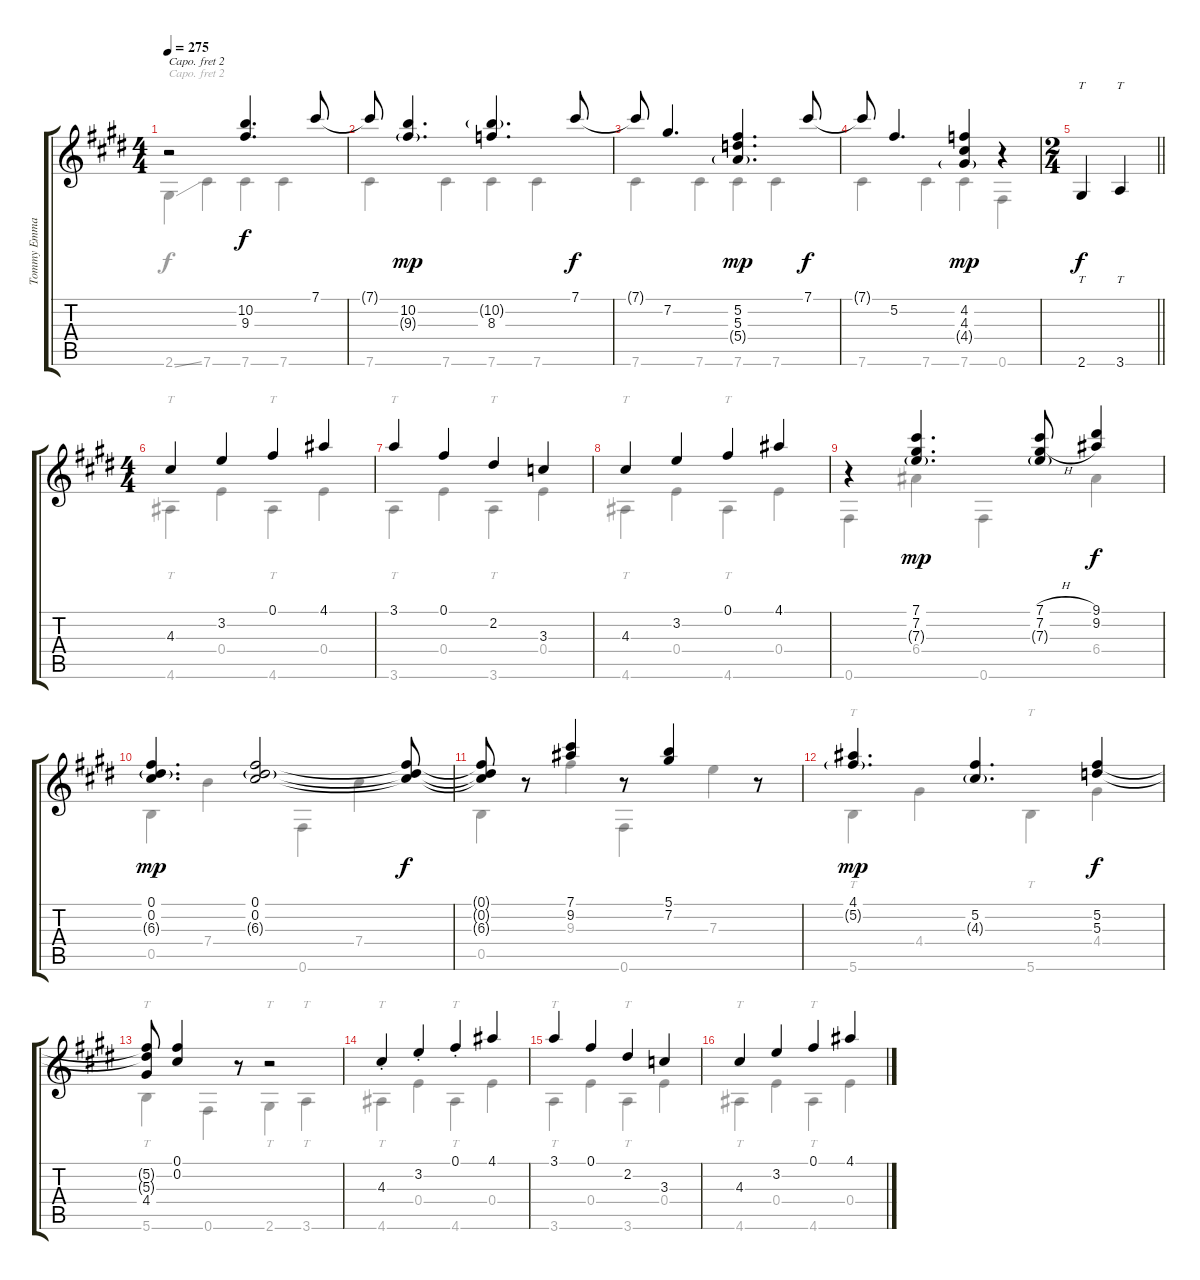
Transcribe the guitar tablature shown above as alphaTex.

\track ("Tommy Emmanuel" "Tommy Emma") {instrument acousticguitarsteel}
\staff {score tabs}
\capo 2
\tuning (E4 B3 G3 D3 A2 E2) {hide}
\voice
\ts (4 4)
\tempo 275
\clef g2
\ks c#minor
r.2{dy f} (10.2 9.3).4{d} 7.1.8 |
\ks e
7.1{t}.8 (10.2 9.3{g}).4{d dy mp} (10.2{g} 8.3).4{d} 7.1.8{dy f} |
\ks c#minor
7.1{t}.8 7.2.4{d} (5.2 5.3 5.4{g}).4{d dy mp} 7.1.8{dy f} |
7.1{t}.8 5.2.4{d} (4.2 4.3 4.4{g}).4{dy mp} r.4 |
\ts (2 4)
\barLineRight lightlight
2.6.4{tt dy f} 3.6.4{tt} |
\ts (4 4)
\ks e
4.3.4 3.2.4 0.1.4 4.1.4 |
\ks c#minor
3.1.4 0.1.4 2.2.4 3.3.4 |
4.3.4 3.2.4 0.1.4 4.1.4 |
r.4 (7.1 7.2 7.3{g}).4{d dy mp} (7.1{h} 7.2{h} 7.3{g}).8 (9.1 9.2).4{dy f} |
\ks e
(0.1 0.2 6.3{g}).4{d dy mp} (0.1 0.2 6.3{g}).2 (0.1{t} 0.2{t} 6.3{t}).8{dy f} |
\ks c#minor
(0.1{t} 0.2{t} 6.3{t}).8 r.8 (7.1 9.2).4 r.8 (5.1 7.2).4 r.8 |
(4.1 5.2{g}).4{d dy mp} (5.2 4.3{g}).4{d} (5.2 5.3).4{dy f} |
(5.2{t} 5.3{t} 4.4).8 (0.1 0.2).4 r.8 r.2 |
\ks e
4.3{st}.4 3.2{st}.4 0.1{st}.4 4.1.4 |
\ks c#minor
3.1.4 0.1.4 2.2.4 3.3.4 |
4.3.4 3.2.4 0.1.4 4.1.4
\voice
\clef g2
\ottava regular
\simile none
\ks c#minor
2.6{ss}.4{dy f} 7.6.4 7.6.4 7.6.4 |
\ks e
7.6.4 7.6.4 7.6.4 7.6.4 |
\ks c#minor
7.6.4 7.6.4 7.6.4 7.6.4 |
7.6.4 7.6.4 7.6.4 0.6.4 |
\barLineRight lightlight
|
\ks e
4.6.4{tt} 0.4.4 4.6.4{tt} 0.4.4 |
\ks c#minor
3.6.4{tt} 0.4.4 3.6.4{tt} 0.4.4 |
4.6.4{tt} 0.4.4 4.6.4{tt} 0.4.4 |
0.6.4 6.4.4 0.6.4 6.4.4 |
\ks e
0.5.4 7.4.4 0.6.4 7.4.4 |
\ks c#minor
0.5.4 9.3.4 0.6.4 7.3.4 |
5.6.4{tt} 4.4.4 5.6.4{tt} 4.4.4 |
5.6.4{tt} 0.6.4 2.6.4{tt} 3.6.4{tt} |
\ks e
4.6.4{tt} 0.4.4 4.6.4{tt} 0.4.4 |
\ks c#minor
3.6.4{tt} 0.4.4 3.6.4{tt} 0.4.4 |
4.6.4{tt} 0.4.4 4.6.4{tt} 0.4.4
